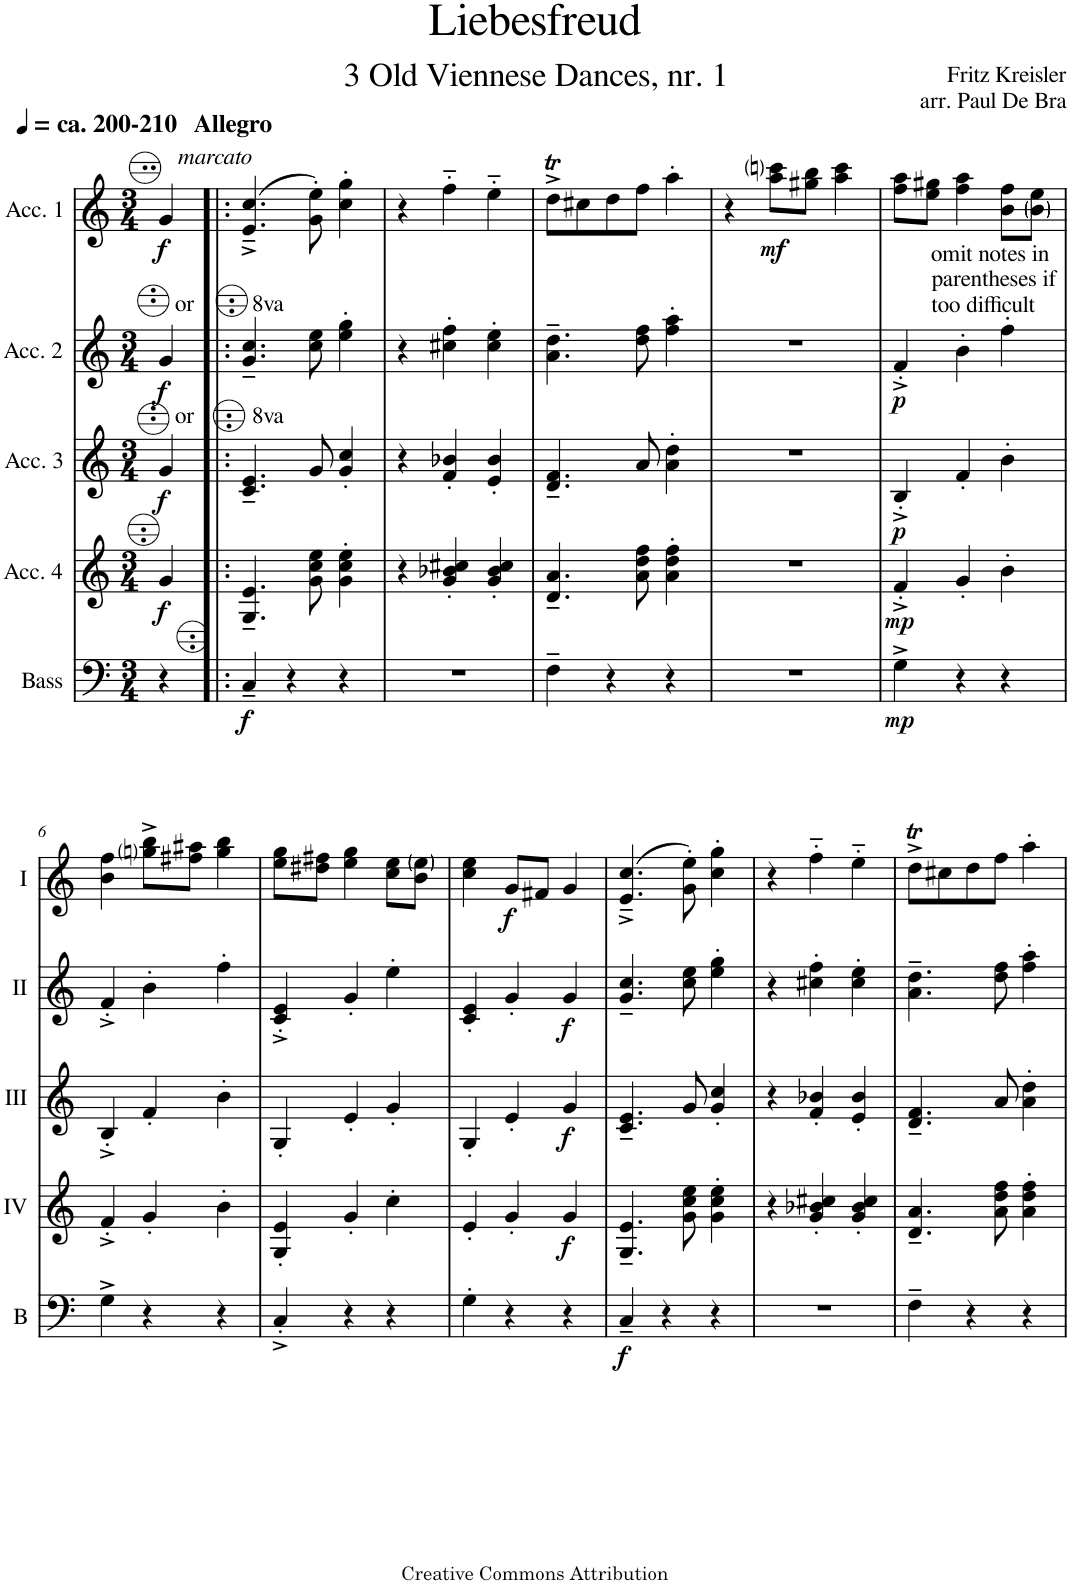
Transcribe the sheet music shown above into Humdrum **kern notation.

**kern	**dynam	**kern	**dynam	**kern	**dynam	**kern	**dynam	**kern	**dynam
*part5	*part5	*part4	*part4	*part3	*part3	*part2	*part2	*part1	*part1
*staff5	*staff5	*staff4	*staff4	*staff3	*staff3	*staff2	*staff2	*staff1	*staff1
*I"Bass	*	*I"Acc. 4	*	*I"Acc. 3	*	*I"Acc. 2	*	*I"Acc. 1	*
*I'B	*	*	*	*	*	*	*	*	*
*clefF4	*	*clefG2	*	*clefG2	*	*clefG2	*	*clefG2	*
*Trd7c12	*	*Trd7c12	*	*	*	*	*	*	*
*k[]	*	*k[]	*	*k[]	*	*k[]	*	*k[]	*
*M3/4	*	*M3/4	*	*M3/4	*	*M3/4	*	*M3/4	*
=	=	=	=	=	=	=	=	=	=
!	!	!	!	!	!	!	!	!LO:TX:a:B:t=Allegro	!
!	!	!	!	!	!	!	!	!LO:TX:a:B:t=ca. 200-210	!
!	!	!	!	!	!	!	!	!LO:TX:a:i:t=marcato	!
!	!	!	!	!	!	!LO:TX:a:t=or          8va	!	!	!
!	!	!	!	!LO:TX:a:t=or          8va	!	!	!	!	!
!	!	!	!LO:DY:b	!	!LO:DY:b	!	!LO:DY:b	!	!LO:DY:b
4r	.	4g/	f	4g/	f	4g/	f	4g/	f
=1!|:	=1!|:	=1!|:	=1!|:	=1!|:	=1!|:	=1!|:	=1!|:	=1!|:	=1!|:
!	!LO:DY:b	!	!	!	!	!	!	!	!
4C~/	f	4.G/~ 4.e/~	.	4.c/~ 4.e/~	.	4.g/~ 4.cc/~	.	(4.e/~^ 4.cc/~^	.
4r	.	.	.	.	.	.	.	.	.
.	.	8g\ 8cc\ 8ee\	.	8g/	.	8cc\ 8ee\	.	8g\' 8ee\')	.
4r	.	4g\' 4cc\' 4ee\'	.	4g/' 4cc/'	.	4ee\' 4gg\'	.	4cc\' 4gg\'	.
=2	=2	=2	=2	=2	=2	=2	=2	=2	=2
2.r	.	4r	.	4r	.	4r	.	4r	.
.	.	4g/' 4b-X/' 4cc#X/'	.	4f/' 4b-X/'	.	4cc#X\' 4ff\'	.	4ff'~\	.
.	.	4g/' 4b-/' 4cc#/'	.	4e/' 4b-/'	.	4cc#\' 4ee\'	.	4ee'~\	.
=3	=3	=3	=3	=3	=3	=3	=3	=3	=3
4F~\	.	4.d/~ 4.a/~	.	4.d/~ 4.f/~	.	4.a\~ 4.dd\~	.	8ddT^\L	.
.	.	.	.	.	.	.	.	8cc#X\	.
4r	.	.	.	.	.	.	.	8dd\	.
.	.	8a\ 8dd\ 8ff\	.	8a/	.	8dd\ 8ff\	.	8ff\J	.
4r	.	4a\' 4dd\' 4ff\'	.	4a\' 4dd\'	.	4ff\' 4aa\'	.	4aa'\	.
=4	=4	=4	=4	=4	=4	=4	=4	=4	=4
2.r	.	2.r	.	2.r	.	2.r	.	4r	.
!	!	!	!	!	!	!	!	!	!LO:DY:b
.	.	.	.	.	.	.	.	8aa\ 8cccni\L	mf
.	.	.	.	.	.	.	.	8gg#X\ 8bb\J	.
.	.	.	.	.	.	.	.	4aa\ 4ccc\	.
=5	=5	=5	=5	=5	=5	=5	=5	=5	=5
!	!LO:DY:b	!	!LO:DY:b	!	!LO:DY:b	!	!LO:DY:b	!	!
4G^\	mp	4f'^/	mp	4B'^/	p	4f'^/	p	8ff\ 8aa\L	.
.	.	.	.	.	.	.	.	8ee\ 8gg#X\J	.
4r	.	4g'/	.	4f'/	.	4b'\	.	4ff\ 4aa\	.
4r	.	4b'\	.	4b'\	.	4ff'\	.	8b\ 8ff\L	.
!	!	!	!	!	!	!	!	!LO:TX:b:t=omit notes in	!
!	!	!	!	!	!	!	!	!LO:TX:b:t=parentheses if	!
!	!	!	!	!	!	!	!	!LO:TX:b:t=too difficult	!
.	.	.	.	.	.	.	.	8b\ 8ee\J	.
!!LO:LB:g=z
=6	=6	=6	=6	=6	=6	=6	=6	=6	=6
4G^\	.	4f'^/	.	4B'^/	.	4f'^/	.	4b\ 4ff\	.
4r	.	4g'/	.	4f'/	.	4b'\	.	8ggni\^ 8bb\^L	.
.	.	.	.	.	.	.	.	8ff#X\ 8aa#X\J	.
4r	.	4b'\	.	4b'\	.	4ff'\	.	4gg\ 4bb\	.
=7	=7	=7	=7	=7	=7	=7	=7	=7	=7
4C'^/	.	4G/' 4e/'	.	4G'/	.	4c/'^ 4e/'^	.	8ee\ 8gg\L	.
.	.	.	.	.	.	.	.	8dd#X\ 8ff#X\J	.
4r	.	4g'/	.	4e'/	.	4g'/	.	4ee\ 4gg\	.
4r	.	4cc'\	.	4g'/	.	4ee'\	.	8cc\ 8ee\L	.
.	.	.	.	.	.	.	.	8b\ 8ee\J	.
=8	=8	=8	=8	=8	=8	=8	=8	=8	=8
4G'\	.	4e'/	.	4G'/	.	4c/' 4e/'	.	4cc\ 4ee\	.
!	!	!	!	!	!	!	!	!	!LO:DY:b
4r	.	4g'/	.	4e'/	.	4g'/	.	8g/L	f
.	.	.	.	.	.	.	.	8f#X/J	.
!	!	!	!LO:DY:b	!	!LO:DY:b	!	!LO:DY:b	!	!
4r	.	4g/	f	4g/	f	4g/	f	4g/	.
=9	=9	=9	=9	=9	=9	=9	=9	=9	=9
!	!LO:DY:b	!	!	!	!	!	!	!	!
4C~/	f	4.G/~ 4.e/~	.	4.c/~ 4.e/~	.	4.g/~ 4.cc/~	.	(4.e/~^ 4.cc/~^	.
4r	.	.	.	.	.	.	.	.	.
.	.	8g\ 8cc\ 8ee\	.	8g/	.	8cc\ 8ee\	.	8g\' 8ee\')	.
4r	.	4g\' 4cc\' 4ee\'	.	4g/' 4cc/'	.	4ee\' 4gg\'	.	4cc\' 4gg\'	.
=10	=10	=10	=10	=10	=10	=10	=10	=10	=10
2.r	.	4r	.	4r	.	4r	.	4r	.
.	.	4g/' 4b-X/' 4cc#X/'	.	4f/' 4b-X/'	.	4cc#X\' 4ff\'	.	4ff'~\	.
.	.	4g/' 4b-/' 4cc#/'	.	4e/' 4b-/'	.	4cc#\' 4ee\'	.	4ee'~\	.
=11	=11	=11	=11	=11	=11	=11	=11	=11	=11
4F~\	.	4.d/~ 4.a/~	.	4.d/~ 4.f/~	.	4.a\~ 4.dd\~	.	8ddT^\L	.
.	.	.	.	.	.	.	.	8cc#X\	.
4r	.	.	.	.	.	.	.	8dd\	.
.	.	8a\ 8dd\ 8ff\	.	8a/	.	8dd\ 8ff\	.	8ff\J	.
4r	.	4a\' 4dd\' 4ff\'	.	4a\' 4dd\'	.	4ff\' 4aa\'	.	4aa'\	.
=	=	=	=	=	=	=	=	=	=
*-	*-	*-	*-	*-	*-	*-	*-	*-	*-
